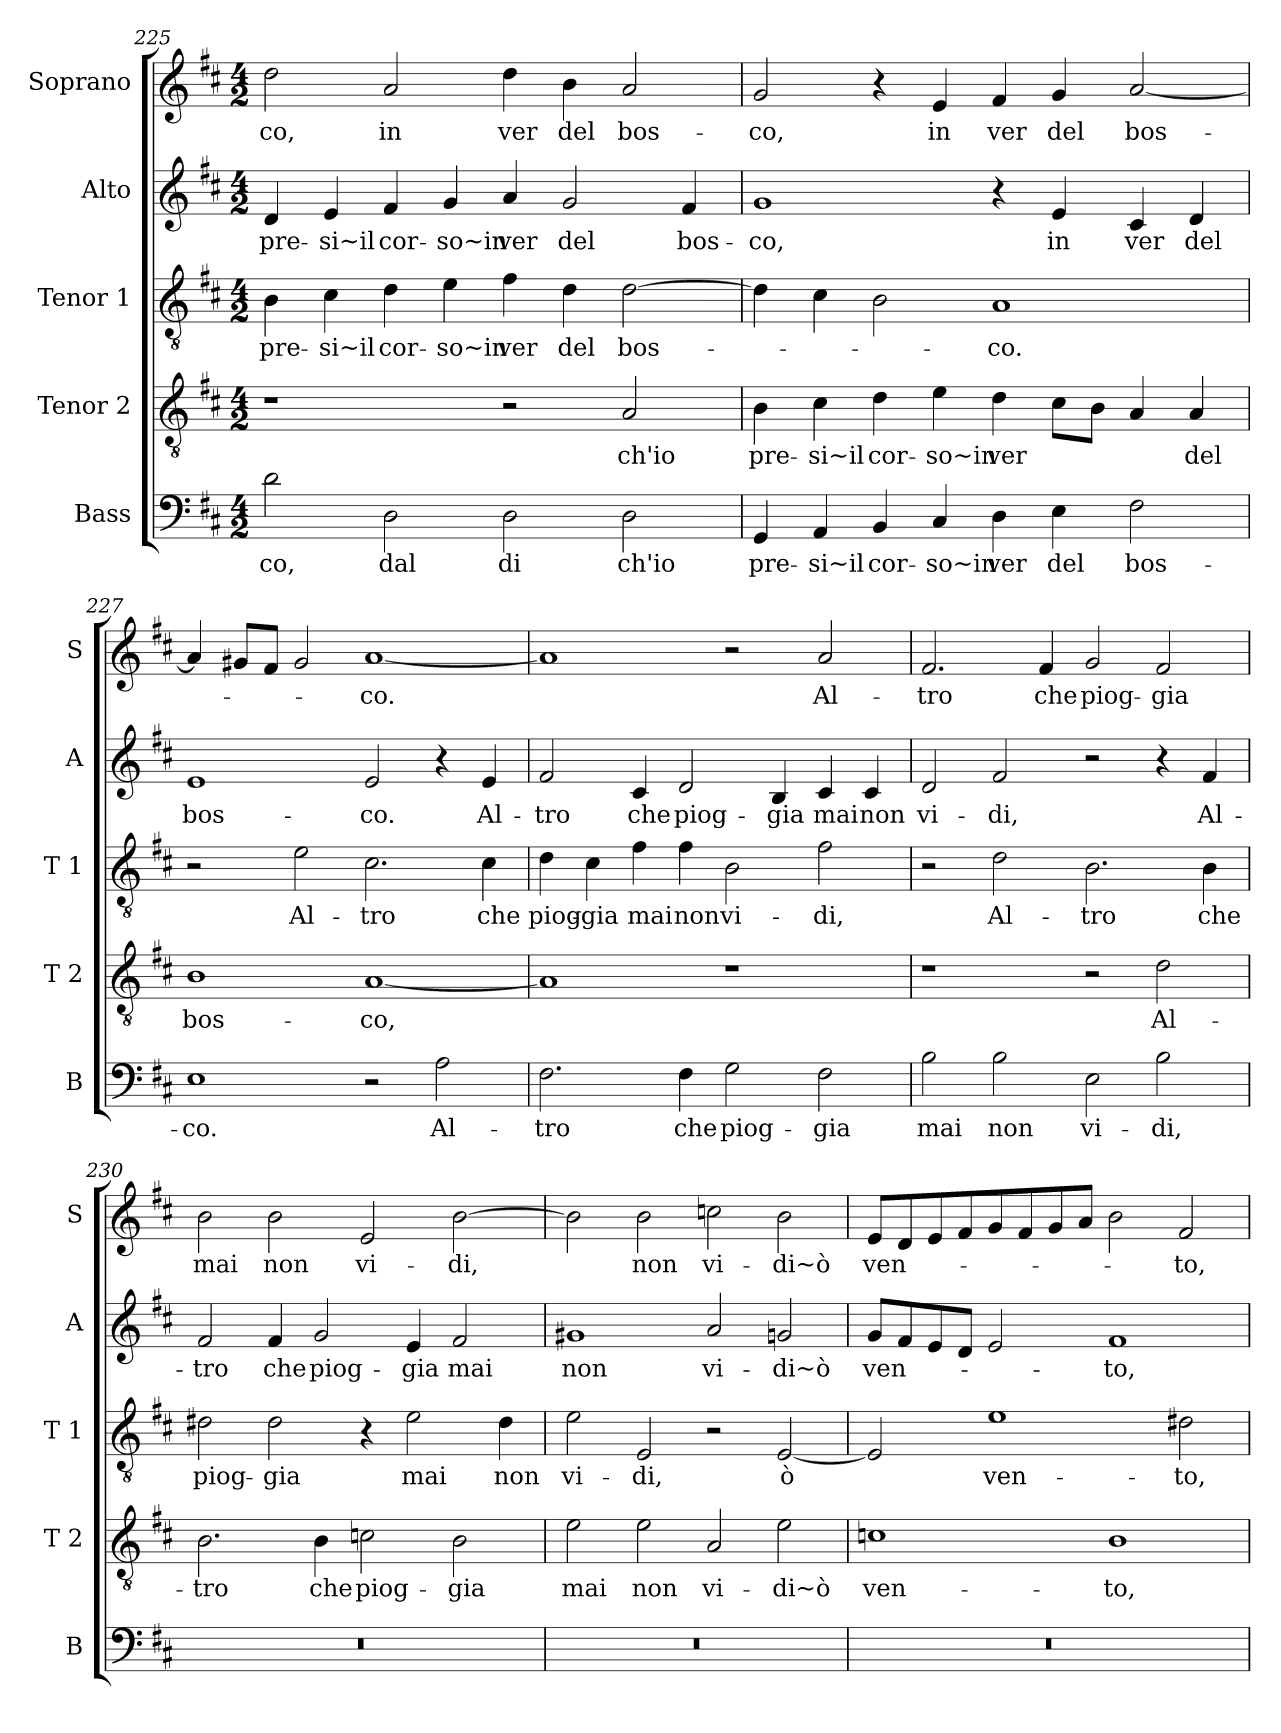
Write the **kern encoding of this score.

**kern	**text	**kern	**text	**kern	**text	**kern	**text	**kern	**text
*part5	*part5	*part4	*part4	*part3	*part3	*part2	*part2	*part1	*part1
*staff5	*staff5	*staff4	*staff4	*staff3	*staff3	*staff2	*staff2	*staff1	*staff1
*I"Bass	*	*I"Tenor 2	*	*I"Tenor 1	*	*I"Alto	*	*I"Soprano	*
*I'B	*	*I'T 2	*	*I'T 1	*	*I'A	*	*I'S	*
*clefF4	*	*clefGv2	*	*clefGv2	*	*clefG2	*	*clefG2	*
*k[f#c#]	*	*k[f#c#]	*	*k[f#c#]	*	*k[f#c#]	*	*k[f#c#]	*
*D:	*	*D:	*	*D:	*	*D:	*	*D:	*
*M4/2	*	*M4/2	*	*M4/2	*	*M4/2	*	*M4/2	*
=225	=225	=225	=225	=225	=225	=225	=225	=225	=225
!	!LO:LY:b	!	!	!	!LO:LY:b	!	!LO:LY:b	!	!LO:LY:b
2d\	-co,	1r	.	4B\	pre-	4d/	pre-	2dd\	co,
!	!	!	!	!	!LO:LY:b	!	!LO:LY:b	!	!
.	.	.	.	4c#\	-si~il	4e/	-si~il	.	.
!	!LO:LY:b	!	!	!	!LO:LY:b	!	!LO:LY:b	!	!LO:LY:b
2D\	dal	.	.	4d\	cor-	4f#/	cor-	2a/	in
!	!	!	!	!	!LO:LY:b	!	!LO:LY:b	!	!
.	.	.	.	4e\	-so~in	4g/	-so~in	.	.
!	!LO:LY:b	!	!	!	!LO:LY:b	!	!LO:LY:b	!	!LO:LY:b
2D\	di	2r	.	4f#\	ver	4a/	ver	4dd\	ver
!	!	!	!	!	!LO:LY:b	!	!LO:LY:b	!	!LO:LY:b
.	.	.	.	4d\	del	2g/	del	4b\	del
!	!LO:LY:b	!	!LO:LY:b	!	!LO:LY:b	!	!	!	!LO:LY:b
2D\	ch'io	2A/	ch'io	[2d\	bos-	.	.	2a/	bos-
!	!	!	!	!	!	!	!LO:LY:b	!	!
.	.	.	.	.	.	4f#/	bos-	.	.
=226	=226	=226	=226	=226	=226	=226	=226	=226	=226
!	!LO:LY:b	!	!LO:LY:b	!	!	!	!LO:LY:b	!	!LO:LY:b
4GG/	pre-	4B\	pre-	4d\]	.	1g	-co,	2g/	-co,
!	!LO:LY:b	!	!LO:LY:b	!	!	!	!	!	!
4AA/	-si~il	4c#\	-si~il	4c#\	.	.	.	.	.
!	!LO:LY:b	!	!LO:LY:b	!	!	!	!	!	!
4BB/	cor-	4d\	cor-	2B\	.	.	.	4r	.
!	!LO:LY:b	!	!LO:LY:b	!	!	!	!	!	!LO:LY:b
4C#/	-so~in	4e\	-so~in	.	.	.	.	4e/	in
!	!LO:LY:b	!	!LO:LY:b	!	!LO:LY:b	!	!	!	!LO:LY:b
4D\	ver	4d\	ver	1A	-co.	4r	.	4f#/	ver
!	!LO:LY:b	!	!	!	!	!	!LO:LY:b	!	!LO:LY:b
4E\	del	8c#\L	.	.	.	4e/	in	4g/	del
.	.	8B\J	.	.	.	.	.	.	.
!	!LO:LY:b	!	!	!	!	!	!LO:LY:b	!	!LO:LY:b
2F#\	bos-	4A/	.	.	.	4c#/	ver	[2a/	bos-
!	!	!	!LO:LY:b	!	!	!	!LO:LY:b	!	!
.	.	4A/	del	.	.	4d/	del	.	.
!!LO:LB:g=z
=227	=227	=227	=227	=227	=227	=227	=227	=227	=227
!	!LO:LY:b	!	!LO:LY:b	!	!	!	!LO:LY:b	!	!
1E	-co.	1B	bos-	2r	.	1e	bos-	4a/]	.
.	.	.	.	.	.	.	.	8g#X/L	.
.	.	.	.	.	.	.	.	8f#/J	.
!	!	!	!	!	!LO:LY:b	!	!	!	!
.	.	.	.	2e\	Al-	.	.	2g#/	.
!	!	!	!LO:LY:b	!	!LO:LY:b	!	!LO:LY:b	!	!LO:LY:b
2r	.	[1A	-co,	2.c#\	-tro	2e/	-co.	[1a	-co.
!	!LO:LY:b	!	!	!	!	!	!	!	!
2A\	Al-	.	.	.	.	4r	.	.	.
!	!	!	!	!	!LO:LY:b	!	!LO:LY:b	!	!
.	.	.	.	4c#\	che	4e/	Al-	.	.
=228	=228	=228	=228	=228	=228	=228	=228	=228	=228
!	!LO:LY:b	!	!	!	!LO:LY:b	!	!LO:LY:b	!	!
2.F#\	-tro	1A]	.	4d\	piog-	2f#/	-tro	1a]	.
!	!	!	!	!	!LO:LY:b	!	!	!	!
.	.	.	.	4c#\	-gia	.	.	.	.
!	!	!	!	!	!LO:LY:b	!	!LO:LY:b	!	!
.	.	.	.	4f#\	mai	4c#/	che	.	.
!	!LO:LY:b	!	!	!	!LO:LY:b	!	!LO:LY:b	!	!
4F#\	che	.	.	4f#\	non	2d/	piog-	.	.
!	!LO:LY:b	!	!	!	!LO:LY:b	!	!	!	!
2G\	piog-	1r	.	2B\	vi-	.	.	2r	.
!	!	!	!	!	!	!	!LO:LY:b	!	!
.	.	.	.	.	.	4B/	-gia	.	.
!	!LO:LY:b	!	!	!	!LO:LY:b	!	!LO:LY:b	!	!LO:LY:b
2F#\	-gia	.	.	2f#\	-di,	4c#/	mai	2a/	Al-
!	!	!	!	!	!	!	!LO:LY:b	!	!
.	.	.	.	.	.	4c#/	non	.	.
=229	=229	=229	=229	=229	=229	=229	=229	=229	=229
!	!LO:LY:b	!	!	!	!	!	!LO:LY:b	!	!LO:LY:b
2B\	mai	1r	.	2r	.	2d/	vi-	2.f#/	-tro
!	!LO:LY:b	!	!	!	!LO:LY:b	!	!LO:LY:b	!	!
2B\	non	.	.	2d\	Al-	2f#/	-di,	.	.
!	!	!	!	!	!	!	!	!	!LO:LY:b
.	.	.	.	.	.	.	.	4f#/	che
!	!LO:LY:b	!	!	!	!LO:LY:b	!	!	!	!LO:LY:b
2E\	vi-	2r	.	2.B\	-tro	2r	.	2g/	piog-
!	!LO:LY:b	!	!LO:LY:b	!	!	!	!	!	!LO:LY:b
2B\	-di,	2d\	Al-	.	.	4r	.	2f#/	-gia
!	!	!	!	!	!LO:LY:b	!	!LO:LY:b	!	!
.	.	.	.	4B\	che	4f#/	Al-	.	.
!!LO:PB:g=z
=230	=230	=230	=230	=230	=230	=230	=230	=230	=230
!	!	!	!LO:LY:b	!	!LO:LY:b	!	!LO:LY:b	!	!LO:LY:b
0r	.	2.B\	-tro	2d#X\	piog-	2f#/	-tro	2b\	mai
!	!	!	!	!	!LO:LY:b	!	!LO:LY:b	!	!LO:LY:b
.	.	.	.	2d#\	-gia	4f#/	che	2b\	non
!	!	!	!LO:LY:b	!	!	!	!LO:LY:b	!	!
.	.	4B\	che	.	.	2g/	piog-	.	.
!	!	!	!LO:LY:b	!	!	!	!	!	!LO:LY:b
.	.	2cn\	piog-	4r	.	.	.	2e/	vi-
!	!	!	!	!	!LO:LY:b	!	!LO:LY:b	!	!
.	.	.	.	2e\	mai	4e/	-gia	.	.
!	!	!	!LO:LY:b	!	!	!	!LO:LY:b	!	!LO:LY:b
.	.	2B\	-gia	.	.	2f#/	mai	[2b\	-di,
!	!	!	!	!	!LO:LY:b	!	!	!	!
.	.	.	.	4d#\	non	.	.	.	.
=231	=231	=231	=231	=231	=231	=231	=231	=231	=231
!	!	!	!LO:LY:b	!	!LO:LY:b	!	!LO:LY:b	!	!
0r	.	2e\	mai	2e\	vi-	1g#X	non	2b\]	.
!	!	!	!LO:LY:b	!	!LO:LY:b	!	!	!	!LO:LY:b
.	.	2e\	non	2E/	-di,	.	.	2b\	non
!	!	!	!LO:LY:b	!	!	!	!LO:LY:b	!	!LO:LY:b
.	.	2A/	vi-	2r	.	2a/	vi-	2ccn\	vi-
!	!	!	!LO:LY:b	!	!LO:LY:b	!	!LO:LY:b	!	!LO:LY:b
.	.	2e\	-di~ò	[2E/	ò	2gn/	-di~ò	2b\	-di~ò
=232	=232	=232	=232	=232	=232	=232	=232	=232	=232
!	!	!	!LO:LY:b	!	!	!	!LO:LY:b	!	!LO:LY:b
0r	.	1cn	ven-	2E/]	.	8g/L	ven-	8e/L	ven-
.	.	.	.	.	.	8f#/	.	8d/	.
.	.	.	.	.	.	8e/	.	8e/	.
.	.	.	.	.	.	8d/J	.	8f#/	.
!	!	!	!	!	!LO:LY:b	!	!	!	!
.	.	.	.	1e	ven-	2e/	.	8g/	.
.	.	.	.	.	.	.	.	8f#/	.
.	.	.	.	.	.	.	.	8g/	.
.	.	.	.	.	.	.	.	8a/J	.
!	!	!	!LO:LY:b	!	!	!	!LO:LY:b	!	!
.	.	1B	-to,	.	.	1f#	-to,	2b\	.
!	!	!	!	!	!LO:LY:b	!	!	!	!LO:LY:b
.	.	.	.	2d#X\	-to,	.	.	2f#/	-to,
=	=	=	=	=	=	=	=	=	=
*-	*-	*-	*-	*-	*-	*-	*-	*-	*-
